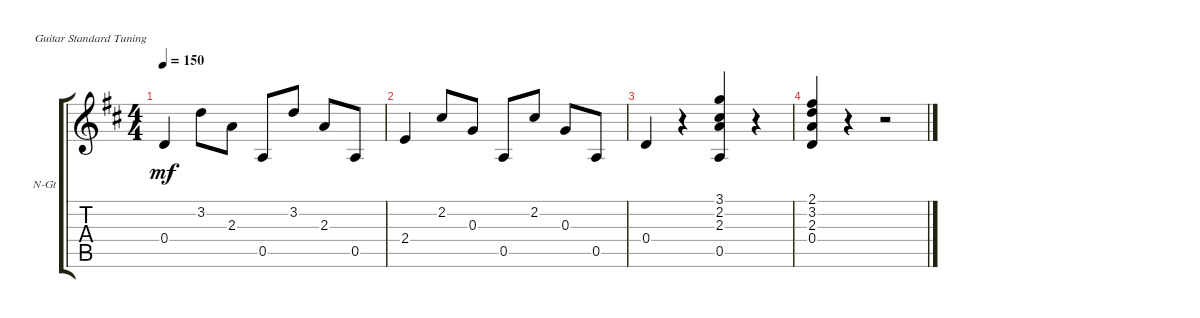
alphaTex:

\bracketExtendMode groupsimilarinstruments
\firstSystemTrackNameOrientation horizontal
\otherSystemsTrackNameOrientation horizontal
\track ("Untitled" "N-Gt") {instrument acousticguitarnylon}
\staff {score tabs}
\tuning (E4 B3 G3 D3 A2 E2)
\ts (4 4)
\tempo 150
\clef g2
\ks d
0.4.4{dy mf} 3.2.8 2.3.8 0.5.8 3.2.8 2.3.8 0.5.8 |
2.4.4 2.2.8 0.3.8 0.5.8 2.2.8 0.3.8 0.5.8 |
0.4.4 r.4 (3.1 2.2 2.3 0.5).4 r.4 |
(2.1 3.2 2.3 0.4).4 r.4 r.2
